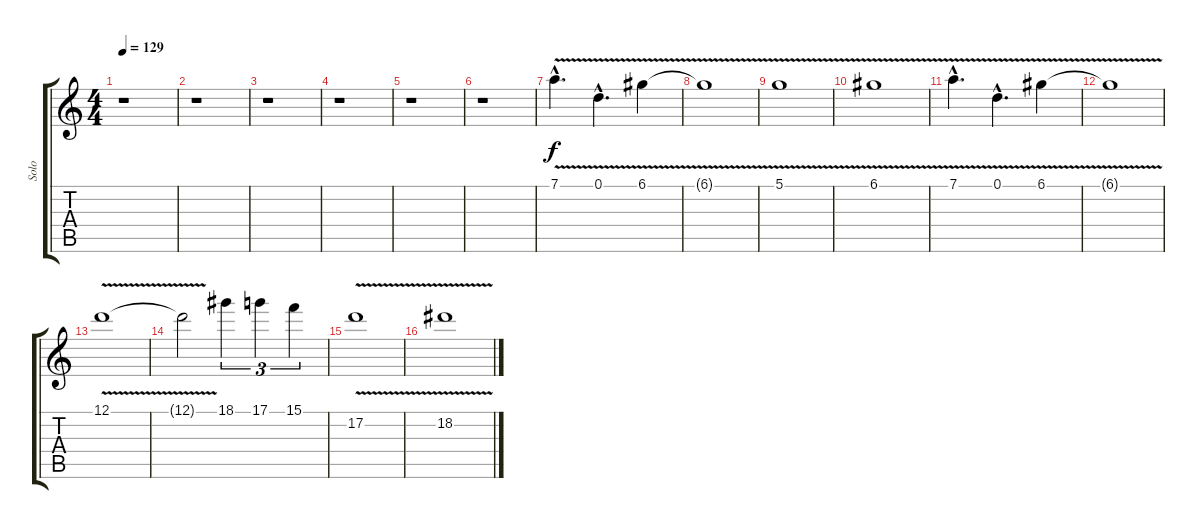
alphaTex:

\track ("Solo" "Solo") {instrument distortionguitar}
\staff {score tabs}
\tuning (D4 A3 F3 C3 G2 D2) {hide}
\ts (4 4)
\tempo 129
\clef g2
\ks c
r.1{dy f} |
r.1 |
r.1 |
r.1 |
r.1 |
r.1 |
7.1{v hac}.4{d} 0.1{v hac}.4{d} 6.1{v}.4 |
6.1{t}.1 |
5.1{v}.1 |
6.1{v}.1 |
7.1{v hac}.4{d} 0.1{v hac}.4{d} 6.1{v}.4 |
6.1{t}.1 |
12.1{v}.1 |
12.1{t}.2 18.1.4{tu (3 2)} 17.1.4{tu (3 2)} 15.1.4{tu (3 2)} |
17.2{v}.1 |
18.2{v}.1{volume 6}
